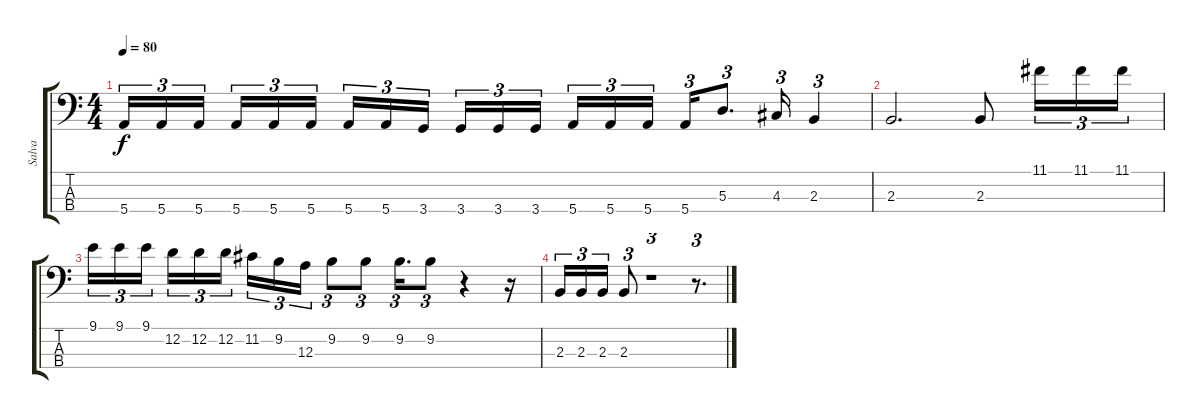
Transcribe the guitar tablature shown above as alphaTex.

\track ("Salva" "Salva") {instrument electricbassfinger}
\staff {score tabs}
\tuning (G2 D2 A1 E1) {hide}
\ts (4 4)
\tempo 80
\clef f4
\ks c
5.4.16{tu (3 2) dy f} 5.4.16{tu (3 2)} 5.4.16{tu (3 2) beam splitsecondary} 5.4.16{tu (3 2)} 5.4.16{tu (3 2)} 5.4.16{tu (3 2)} 5.4.16{tu (3 2)} 5.4.16{tu (3 2)} 3.4.16{tu (3 2) beam splitsecondary} 3.4.16{tu (3 2)} 3.4.16{tu (3 2)} 3.4.16{tu (3 2)} 5.4.16{tu (3 2)} 5.4.16{tu (3 2)} 5.4.16{tu (3 2) beam splitsecondary} 5.4.16{tu (3 2)} 5.3.8{d tu (3 2)} 4.3.16{tu (3 2)} 2.3.4{tu (3 2)} |
2.3.2{d} 2.3.8 11.1.16{tu (3 2)} 11.1.16{tu (3 2)} 11.1.16{tu (3 2)} |
9.1.16{tu (3 2)} 9.1.16{tu (3 2)} 9.1.16{tu (3 2) beam splitsecondary} 12.2.16{tu (3 2)} 12.2.16{tu (3 2)} 12.2.16{tu (3 2)} 11.2.16{tu (3 2)} 9.2.16{tu (3 2)} 12.3.16{tu (3 2)} 9.2.8{tu (3 2)} 9.2.8{tu (3 2)} 9.2.16{d tu (3 2)} 9.2.8{tu (3 2)} r.4 r.16 |
2.3.16{tu (3 2)} 2.3.16{tu (3 2)} 2.3.16{tu (3 2)} 2.3.8{tu (3 2)} r.1{tu (3 2)} r.8{d tu (3 2)}
